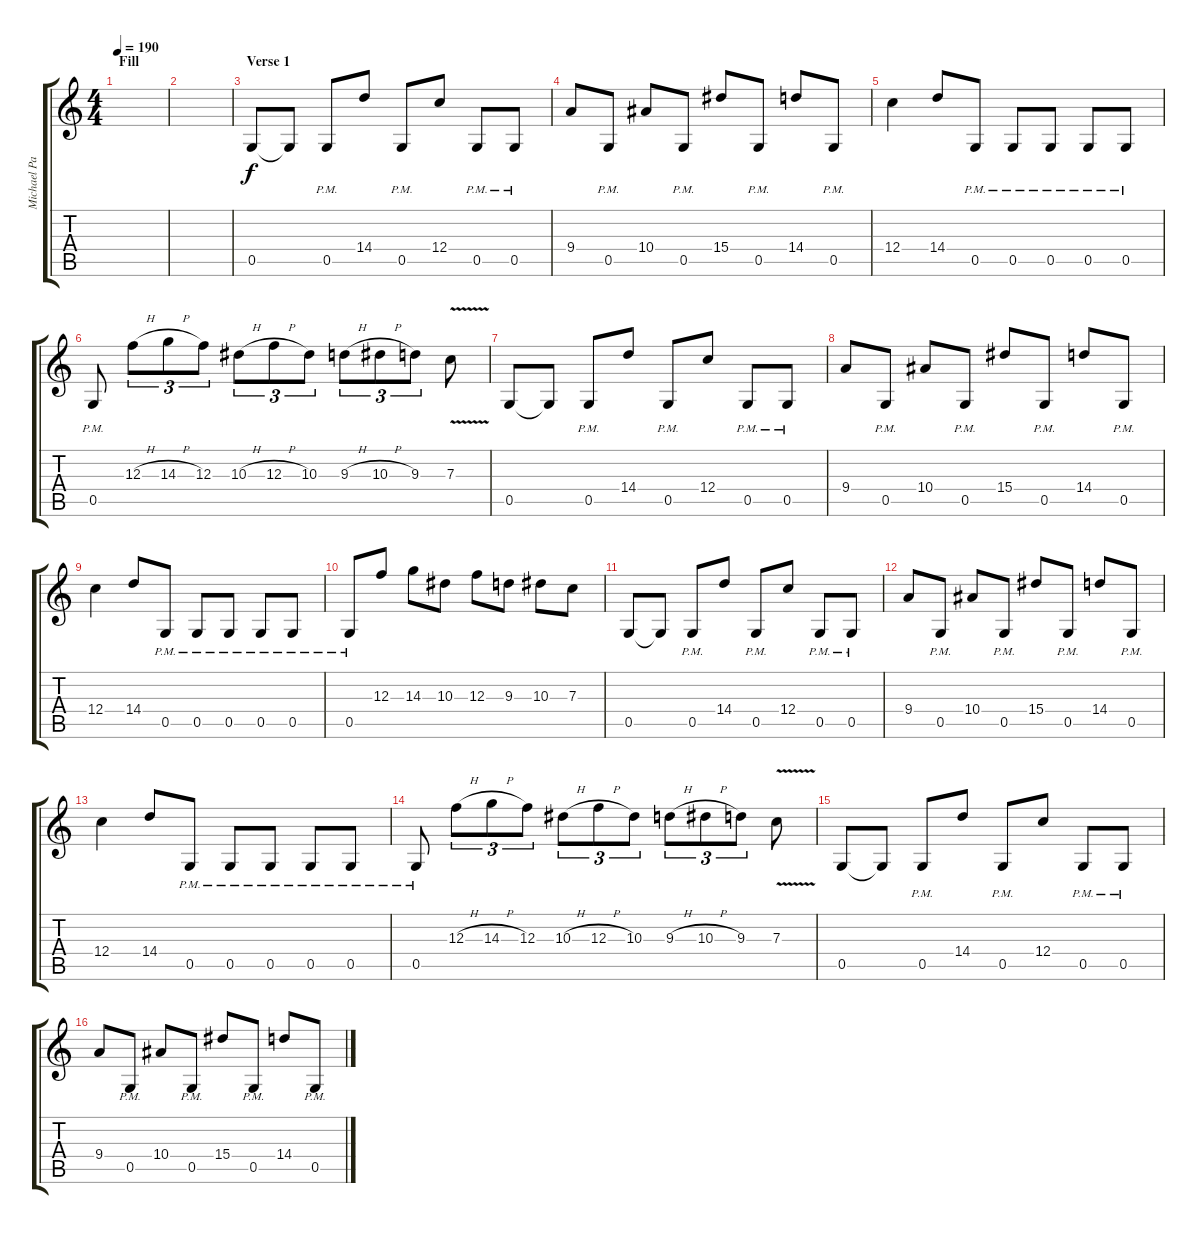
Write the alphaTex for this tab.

\track ("Michael Padget" "Michael Pa") {instrument distortionguitar}
\staff {score tabs}
\tuning (D4 A3 F3 C3 G2 C2) {hide}
\ts (4 4)
\section ("" "Fill")
\tempo 190
\clef g2
\ks c
|
|
\section ("" "Verse 1")
0.5.8 0.5{t}.8 0.5{pm}.8 14.4.8 0.5{pm}.8 12.4.8 0.5{pm}.8 0.5{pm}.8 |
9.4.8 0.5{pm}.8 10.4.8 0.5{pm}.8 15.4.8 0.5{pm}.8 14.4.8 0.5{pm}.8 |
12.4.4 14.4.8 0.5{pm}.8 0.5{pm}.8 0.5{pm}.8 0.5{pm}.8 0.5{pm}.8 |
0.5{pm}.8 12.3{h}.8{tu (3 2)} 14.3{h}.8{tu (3 2)} 12.3.8{tu (3 2)} 10.3{h}.8{tu (3 2)} 12.3{h}.8{tu (3 2)} 10.3.8{tu (3 2)} 9.3{h}.8{tu (3 2)} 10.3{h}.8{tu (3 2)} 9.3.8{tu (3 2)} 7.3{v}.8 |
0.5.8 0.5{t}.8 0.5{pm}.8 14.4.8 0.5{pm}.8 12.4.8 0.5{pm}.8 0.5{pm}.8 |
9.4.8 0.5{pm}.8 10.4.8 0.5{pm}.8 15.4.8 0.5{pm}.8 14.4.8 0.5{pm}.8 |
12.4.4 14.4.8 0.5{pm}.8 0.5{pm}.8 0.5{pm}.8 0.5{pm}.8 0.5{pm}.8 |
0.5{pm}.8 12.3.8 14.3.8 10.3.8 12.3.8 9.3.8 10.3.8 7.3.8 |
0.5.8 0.5{t}.8 0.5{pm}.8 14.4.8 0.5{pm}.8 12.4.8 0.5{pm}.8 0.5{pm}.8 |
9.4.8 0.5{pm}.8 10.4.8 0.5{pm}.8 15.4.8 0.5{pm}.8 14.4.8 0.5{pm}.8 |
12.4.4 14.4.8 0.5{pm}.8 0.5{pm}.8 0.5{pm}.8 0.5{pm}.8 0.5{pm}.8 |
0.5{pm}.8 12.3{h}.8{tu (3 2)} 14.3{h}.8{tu (3 2)} 12.3.8{tu (3 2)} 10.3{h}.8{tu (3 2)} 12.3{h}.8{tu (3 2)} 10.3.8{tu (3 2)} 9.3{h}.8{tu (3 2)} 10.3{h}.8{tu (3 2)} 9.3.8{tu (3 2)} 7.3{v}.8 |
0.5.8 0.5{t}.8 0.5{pm}.8 14.4.8 0.5{pm}.8 12.4.8 0.5{pm}.8 0.5{pm}.8 |
9.4.8 0.5{pm}.8 10.4.8 0.5{pm}.8 15.4.8 0.5{pm}.8 14.4.8 0.5{pm}.8
